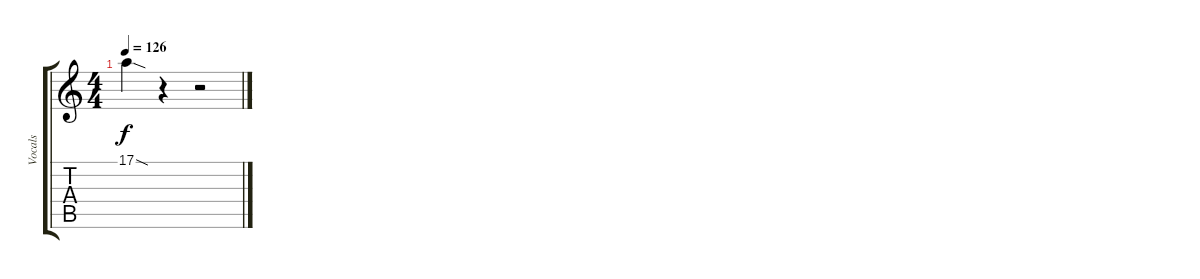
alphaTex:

\track ("Vocals" "Vocals") {instrument clarinet}
\staff {score tabs}
\tuning (E4 B3 G3 D3 A2 E2) {hide}
\ts (4 4)
\tempo 126
\clef g2
\ks c
17.1{sod}.4{dy f} r.4 r.2
